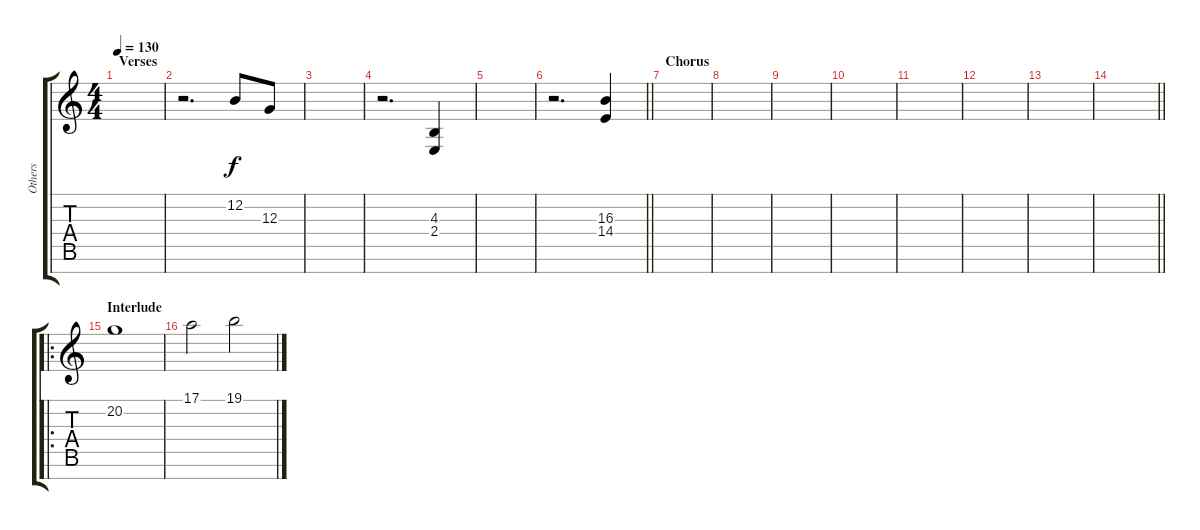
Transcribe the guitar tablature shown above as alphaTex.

\track ("Others" "Others") {instrument cello}
\staff {score tabs}
\tuning (E4 B3 G3 D3 A2 E2 B1) {hide}
\ts (4 4)
\section ("" "Verses")
\tempo 130
\clef g2
\ks c
|
r.2{d} 12.2.8 12.3.8 |
|
r.2{d} (4.3 2.4).4 |
|
\barLineRight lightlight
r.2{d} (16.3 14.4).4 |
\section ("" "Chorus")
|
|
|
|
|
|
|
\barLineRight lightlight
|
\ro
\section ("" "Interlude")
20.2.1{volume 12 instrument vibraphone} |
17.1.2 19.1.2
